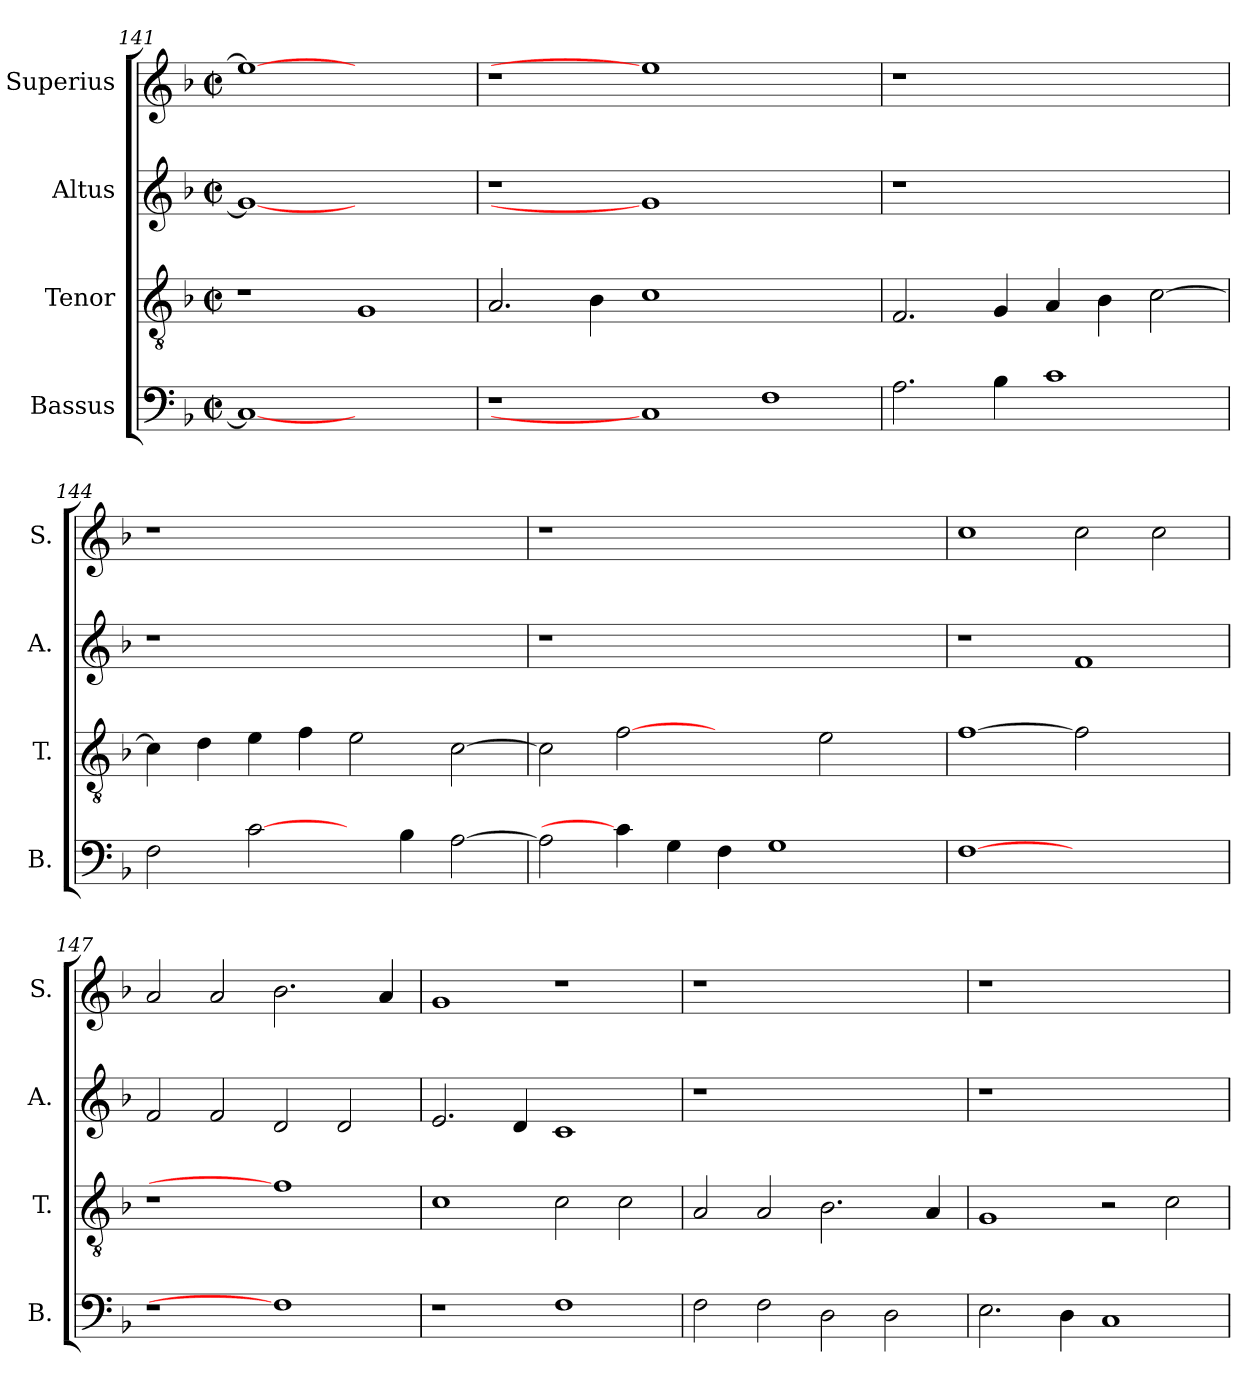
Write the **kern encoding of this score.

**kern	**kern	**kern	**kern
*part4	*part3	*part2	*part1
*staff4	*staff3	*staff2	*staff1
*I"Bassus	*I"Tenor	*I"Altus	*I"Superius
*I'B.	*I'T.	*I'A.	*I'S.
*clefF4	*clefGv2	*clefG2	*clefG2
*	*ITrd7c12	*	*
*k[b-]	*k[b-]	*k[b-]	*k[b-]
*F:	*F:	*F:	*F:
*M2/2	*M2/2	*M2/2	*M2/2
*met(c|)	*met(c|)	*met(c|)	*met(c|)
=141	=141	=141	=141
1Ci_<	1r	1gi_<	1eei_>
1ryy	1GGi	1ryy	1ryy
!!LO:LB:g=z
=142	=142	=142	=142
!	!	!LO:N:vis=1	!LO:N:vis=1
1r	2.AAi/	1r	1r
.	4BB-i\	.	.
1Ci]	1Ci	1gi]	1eei]
1Fi	1ryy	1ryy	1ryy
=143	=143	=143	=143
!	!	!LO:N:vis=1	!LO:N:vis=1
2.Ai\	2.FFi/	1r	1r
4B-i\	4GGi/	.	.
1ci	4AAi/	1ryy	1ryy
.	4BB-i\	.	.
.	[>2Ci\	.	.
=144	=144	=144	=144
!	!	!LO:N:vis=1	!LO:N:vis=1
2Fi\	4Ci\]	1r	1r
.	4Di\	.	.
[2ci\	4Ei\	.	.
.	4Fi\	.	.
4ryy	2Ei\	1ryy	1ryy
4B-i\	.	.	.
[>2Ai\	[>2Ci\	.	.
=145	=145	=145	=145
!	!	!LO:N:vis=1	!LO:N:vis=1
2Ai\]	2Ci\]	1r	1r
4ci\]	[2Fi	.	.
4Gi\	.	.	.
4Fi\	2ryy	1ryy	1ryy
1Gi	.	.	.
.	2Ei\	.	.
.	4ryy	4ryy	4ryy
=146	=146	=146	=146
[1Fi	[1Fi	1r	1cci
1ryy	2Fi]	1fi	2cci\
.	2ryy	.	2cci\
!!LO:PB:g=z
=147	=147	=147	=147
!LO:N:vis=1	!LO:N:vis=1	!	!
1r	1r	2fi/	2ai/
.	.	2fi/	2ai/
1Fi]	1Fi]	2di/	2.b-i\
.	.	2di/	.
.	.	.	4ai/
=148	=148	=148	=148
1r	1Ci	2.ei/	1gi
.	.	4di/	.
1Fi	2Ci\	1ci	1r
.	2Ci\	.	.
=149	=149	=149	=149
!	!	!LO:N:vis=1	!LO:N:vis=1
2Fi\	2AAi/	1r	1r
2Fi\	2AAi/	.	.
2Di\	2.BB-i\	1ryy	1ryy
2Di\	.	.	.
.	4AAi/	.	.
=150	=150	=150	=150
!	!	!LO:N:vis=1	!LO:N:vis=1
2.Ei\	1GGi	1r	1r
4Di\	.	.	.
1Ci	2r	1ryy	1ryy
.	2Ci\	.	.
=	=	=	=
*-	*-	*-	*-
